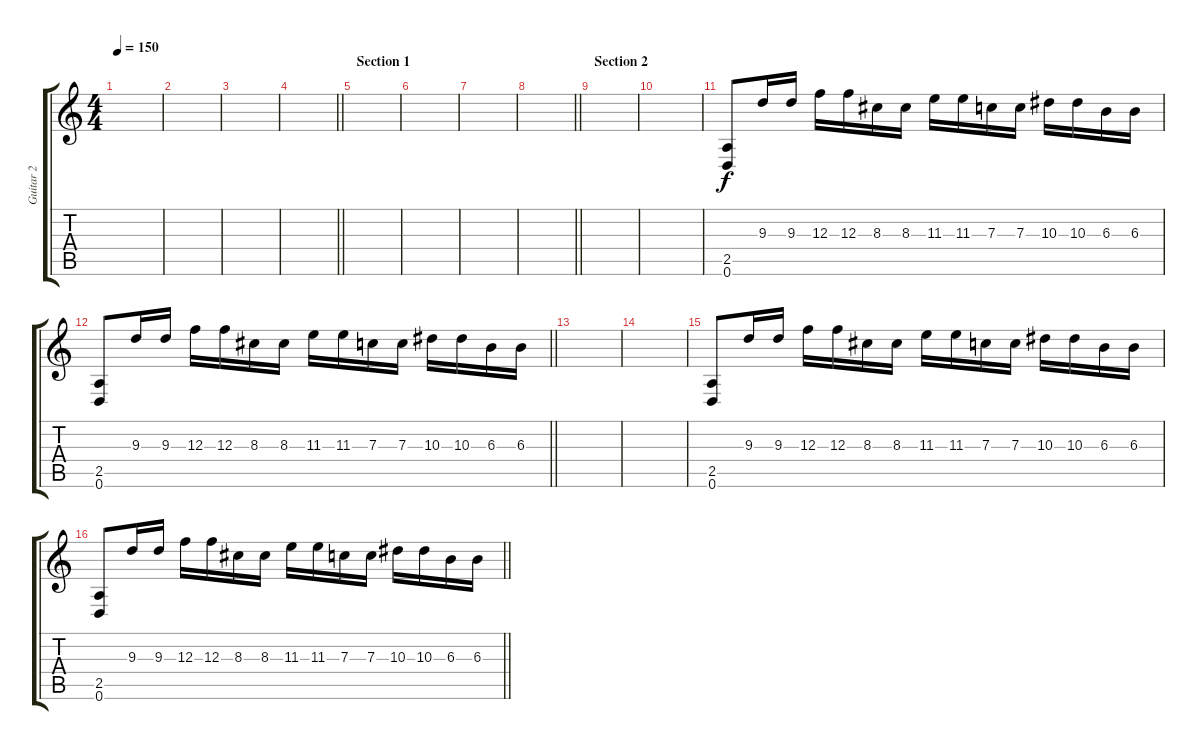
\track ("Guitar 2" "Guitar 2") {instrument distortionguitar}
\staff {score tabs}
\tuning (D4 A3 F3 C3 G2 D2) {hide}
\ts (4 4)
\tempo 150
\clef g2
\ks c
|
|
|
\barLineRight lightlight
|
\section ("" "Section 1")
|
|
|
\barLineRight lightlight
|
\section ("" "Section 2")
|
|
(2.5 0.6).8 9.3.16 9.3.16 12.3.16 12.3.16 8.3.16 8.3.16 11.3.16 11.3.16 7.3.16 7.3.16 10.3.16 10.3.16 6.3.16 6.3.16 |
\barLineRight lightlight
(2.5 0.6).8 9.3.16 9.3.16 12.3.16 12.3.16 8.3.16 8.3.16 11.3.16 11.3.16 7.3.16 7.3.16 10.3.16 10.3.16 6.3.16 6.3.16 |
|
|
(2.5 0.6).8 9.3.16 9.3.16 12.3.16 12.3.16 8.3.16 8.3.16 11.3.16 11.3.16 7.3.16 7.3.16 10.3.16 10.3.16 6.3.16 6.3.16 |
\barLineRight lightlight
(2.5 0.6).8 9.3.16 9.3.16 12.3.16 12.3.16 8.3.16 8.3.16 11.3.16 11.3.16 7.3.16 7.3.16 10.3.16 10.3.16 6.3.16 6.3.16
